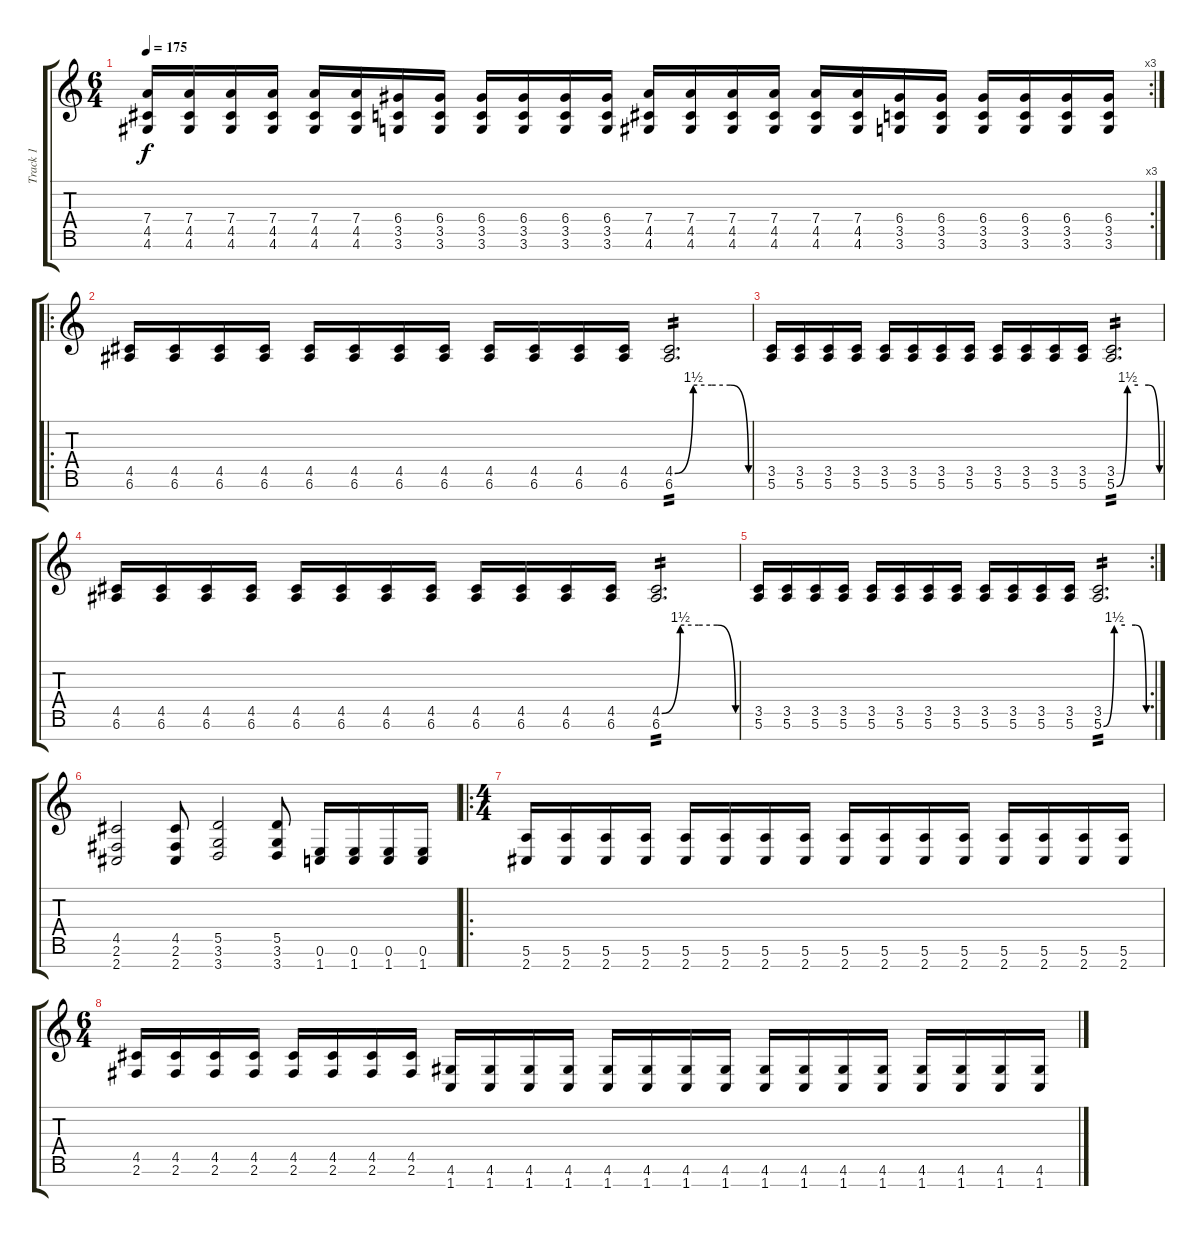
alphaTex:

\track ("Track 1" "Track 1") {instrument distortionguitar}
\staff {score tabs}
\tuning (E4 B3 Gb3 D3 A2 E2 B1) {hide}
\rc 3
\ts (6 4)
\tempo 175
\clef g2
\ks c
(7.4 4.5 4.6).16{dy f} (7.4 4.5 4.6).16 (7.4 4.5 4.6).16 (7.4 4.5 4.6).16 (7.4 4.5 4.6).16 (7.4 4.5 4.6).16 (6.4 3.5 3.6).16 (6.4 3.5 3.6).16 (6.4 3.5 3.6).16 (6.4 3.5 3.6).16 (6.4 3.5 3.6).16 (6.4 3.5 3.6).16 (7.4 4.5 4.6).16 (7.4 4.5 4.6).16 (7.4 4.5 4.6).16 (7.4 4.5 4.6).16 (7.4 4.5 4.6).16 (7.4 4.5 4.6).16 (6.4 3.5 3.6).16 (6.4 3.5 3.6).16 (6.4 3.5 3.6).16 (6.4 3.5 3.6).16 (6.4 3.5 3.6).16 (6.4 3.5 3.6).16 |
\ro
(4.5 6.6).16 (4.5 6.6).16 (4.5 6.6).16 (4.5 6.6).16 (4.5 6.6).16 (4.5 6.6).16 (4.5 6.6).16 (4.5 6.6).16 (4.5 6.6).16 (4.5 6.6).16 (4.5 6.6).16 (4.5 6.6).16 (4.5{be (custom 0 0 15 6 30 6 45 6 60 0)} 6.6).2{d tp 2} |
(3.5 5.6).16 (3.5 5.6).16 (3.5 5.6).16 (3.5 5.6).16 (3.5 5.6).16 (3.5 5.6).16 (3.5 5.6).16 (3.5 5.6).16 (3.5 5.6).16 (3.5 5.6).16 (3.5 5.6).16 (3.5 5.6).16 (3.5 5.6{be (custom 0 0 15 6 30 6 45 6 60 0)}).2{d tp 2} |
(4.5 6.6).16 (4.5 6.6).16 (4.5 6.6).16 (4.5 6.6).16 (4.5 6.6).16 (4.5 6.6).16 (4.5 6.6).16 (4.5 6.6).16 (4.5 6.6).16 (4.5 6.6).16 (4.5 6.6).16 (4.5 6.6).16 (4.5{be (custom 0 0 15 6 30 6 45 6 60 0)} 6.6).2{d tp 2} |
\rc 2
(3.5 5.6).16 (3.5 5.6).16 (3.5 5.6).16 (3.5 5.6).16 (3.5 5.6).16 (3.5 5.6).16 (3.5 5.6).16 (3.5 5.6).16 (3.5 5.6).16 (3.5 5.6).16 (3.5 5.6).16 (3.5 5.6).16 (3.5 5.6{be (custom 0 0 15 6 30 6 45 6 60 0)}).2{d tp 2} |
(4.5 2.6 2.7).2 (4.5 2.6 2.7).8 (5.5 3.6 3.7).2 (5.5 3.6 3.7).8 (0.6 1.7).16 (0.6 1.7).16 (0.6 1.7).16 (0.6 1.7).16 |
\ro
\ts (4 4)
(5.6 2.7).16 (5.6 2.7).16 (5.6 2.7).16 (5.6 2.7).16 (5.6 2.7).16 (5.6 2.7).16 (5.6 2.7).16 (5.6 2.7).16 (5.6 2.7).16 (5.6 2.7).16 (5.6 2.7).16 (5.6 2.7).16 (5.6 2.7).16 (5.6 2.7).16 (5.6 2.7).16 (5.6 2.7).16 |
\ts (6 4)
(4.5 2.6).16 (4.5 2.6).16 (4.5 2.6).16 (4.5 2.6).16 (4.5 2.6).16 (4.5 2.6).16 (4.5 2.6).16 (4.5 2.6).16 (4.6 1.7).16 (4.6 1.7).16 (4.6 1.7).16 (4.6 1.7).16 (4.6 1.7).16 (4.6 1.7).16 (4.6 1.7).16 (4.6 1.7).16 (4.6 1.7).16 (4.6 1.7).16 (4.6 1.7).16 (4.6 1.7).16 (4.6 1.7).16 (4.6 1.7).16 (4.6 1.7).16 (4.6 1.7).16
